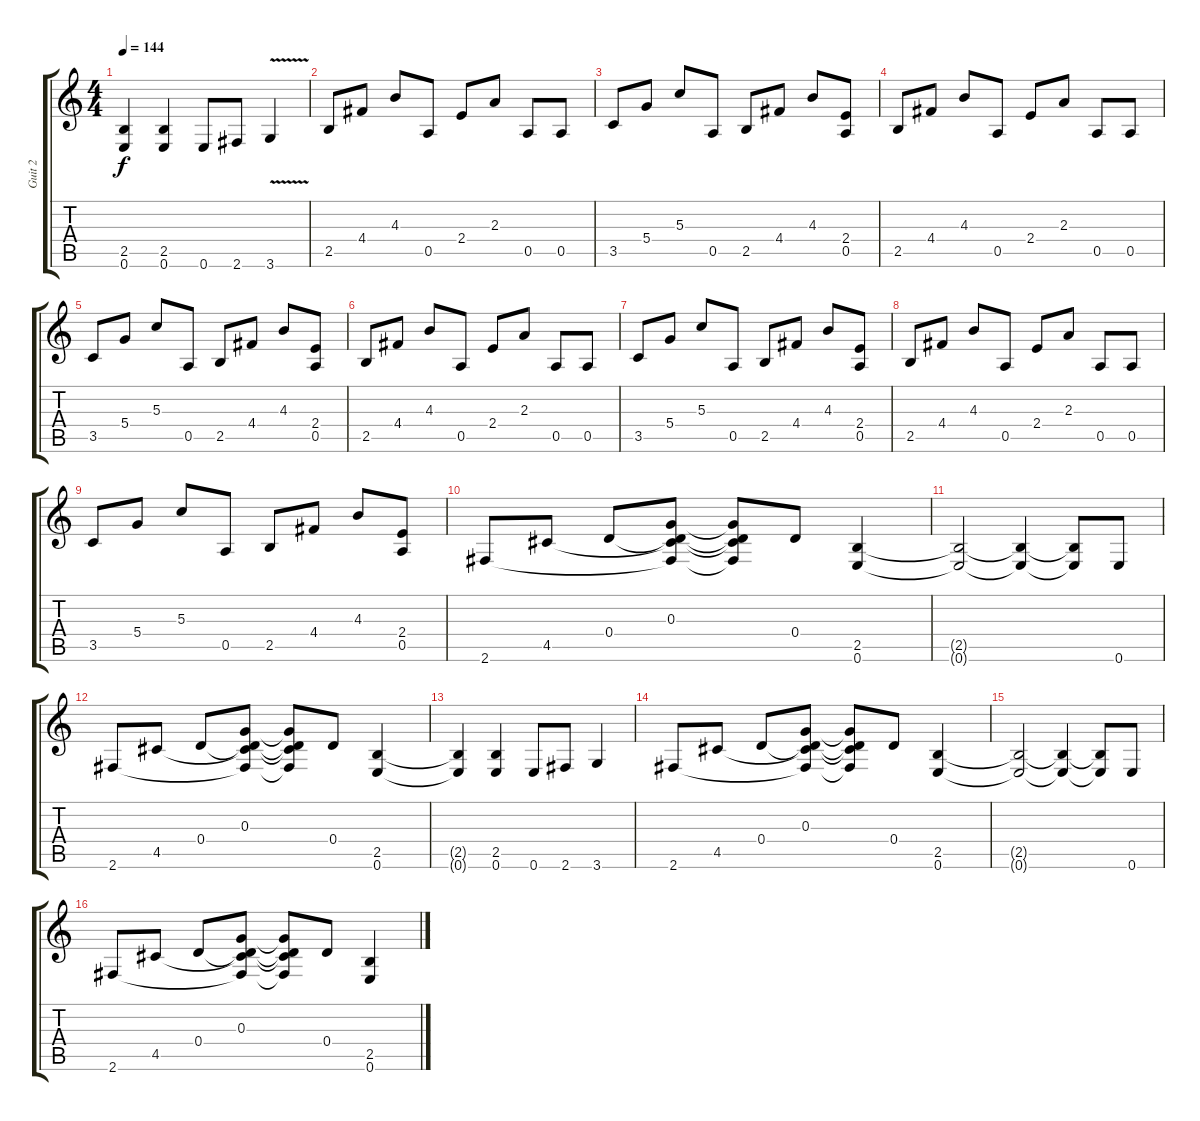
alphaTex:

\track ("Guit 2" "Guit 2") {instrument distortionguitar}
\staff {score tabs}
\tuning (E4 B3 G3 D3 A2 E2) {hide}
\ts (4 4)
\tempo 144
\clef g2
\ks c
(2.5{t} 0.6{t}).4{dy f} (2.5 0.6).4 0.6.8 2.6.8 3.6{v}.4 |
2.5.8 4.4.8 4.3.8 0.5.8 2.4.8 2.3.8 0.5.8 0.5.8 |
3.5.8 5.4.8 5.3.8 0.5.8 2.5.8 4.4.8 4.3.8 (2.4 0.5).8 |
2.5.8 4.4.8 4.3.8 0.5.8 2.4.8 2.3.8 0.5.8 0.5.8 |
3.5.8 5.4.8 5.3.8 0.5.8 2.5.8 4.4.8 4.3.8 (2.4 0.5).8 |
2.5.8 4.4.8 4.3.8 0.5.8 2.4.8 2.3.8 0.5.8 0.5.8 |
3.5.8 5.4.8 5.3.8 0.5.8 2.5.8 4.4.8 4.3.8 (2.4 0.5).8 |
2.5.8 4.4.8 4.3.8 0.5.8 2.4.8 2.3.8 0.5.8 0.5.8 |
3.5.8 5.4.8 5.3.8 0.5.8 2.5.8 4.4.8 4.3.8 (2.4 0.5).8 |
2.6.8 4.5.8 0.4.8 (0.3 0.4{t} 4.5{t} 2.6{t}).8 (0.3{t} 0.4{t} 4.5{t} 2.6{t}).8 0.4.8 (2.5 0.6).4 |
(2.5{t} 0.6{t}).2 (2.5{t} 0.6{t}).4 (2.5{t} 0.6{t}).8 0.6.8 |
2.6.8 4.5.8 0.4.8 (0.3 0.4{t} 4.5{t} 2.6{t}).8 (0.3{t} 0.4{t} 4.5{t} 2.6{t}).8 0.4.8 (2.5 0.6).4 |
(2.5{t} 0.6{t}).4 (2.5 0.6).4 0.6.8 2.6.8 3.6.4 |
2.6.8 4.5.8 0.4.8 (0.3 0.4{t} 4.5{t} 2.6{t}).8 (0.3{t} 0.4{t} 4.5{t} 2.6{t}).8 0.4.8 (2.5 0.6).4 |
(2.5{t} 0.6{t}).2 (2.5{t} 0.6{t}).4 (2.5{t} 0.6{t}).8 0.6.8 |
2.6.8 4.5.8 0.4.8 (0.3 0.4{t} 4.5{t} 2.6{t}).8 (0.3{t} 0.4{t} 4.5{t} 2.6{t}).8 0.4.8 (2.5 0.6).4
